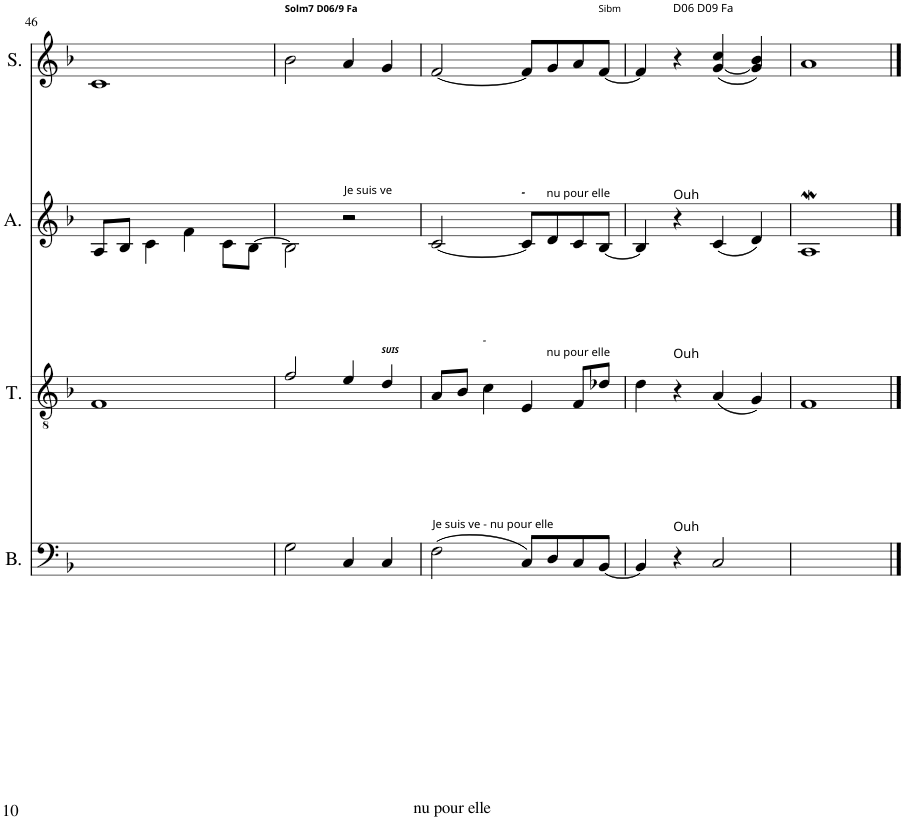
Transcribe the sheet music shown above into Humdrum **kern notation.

**kern	**kern	**kern	**kern
*part4	*part3	*part2	*part1
*staff4	*staff3	*staff2	*staff1
*I"Bass	*I"Ténor	*I"Alto	*I"Soprano
*I'B.	*I'T.	*I'A.	*I'S.
!!LO:PB:g=z
*clefF4	*clefGv2	*clefG2	*clefG2
*k[b-]	*k[b-]	*k[b-]	*k[b-]
*M2/2	*M2/2	*M2/2	*M2/2
=46	=46	=46	=46
1ryy	1F	8A/L	1c
.	.	8B-/J	.
.	.	4c\	.
.	.	4f\	.
.	.	8c\L	.
.	.	[8B-\J	.
=47	=47	=47	=47
!	!	!	!LO:TX:a:B:t=Solm7 D06/9 Fa
*	*	*^	*
2G\	2f/	2B-\]	2.ryy	2b-\
!	!	!	!	!LO:TX:b:t=Je suis ve
4C/	4e/	2r	.	4a/
!	!	!	!LO:TX:b:Bi:t=SUIS	!
4C/	4d/	.	4ryy	4g/
=48	=48	=48	=48	=48
!	!LO:TX:b:t=Je suis ve - nu pour elle	!	!	!
*	*	*v	*v	*
(2F\	8A/L	[2c/	[2f/
.	8B-/J	.	.
!	!LO:TX:a:i:t=-	!	!
.	4c\	.	.
!	!	!	!LO:TX:b:Bi:t=-
8C/L)	4E/	8c/L]	8f/L]
!	!	!	!LO:TX:b:t=nu pour elle
!	!	!LO:TX:b:t=nu pour elle	!
8D/	.	8d/	8g/
8C/	8F/L	8c/	8a/
!	!	!	!LO:TX:a:t=Sibm
[8BB-/J	8d-X/J	[8B-/J	[8f/J
=49	=49	=49	=49
4BB-/]	4d\	4B-/]	4f/]
!	!	!	!LO:TX:a:t=D06 D09 Fa
!	!	!	!LO:TX:b:t=Ouh
!	!	!LO:TX:b:t=Ouh	!
!	!LO:TX:b:t=Ouh	!	!
4r	4r	4r	4r
2C/	(4A/	(4c/	([4g/ 4cc/
.	4G/)	4d/)	4g/] 4b-/)
=50	=50	=50	=50
1ryy	1F	1AW	1a
==	==	==	==
*-	*-	*-	*-
